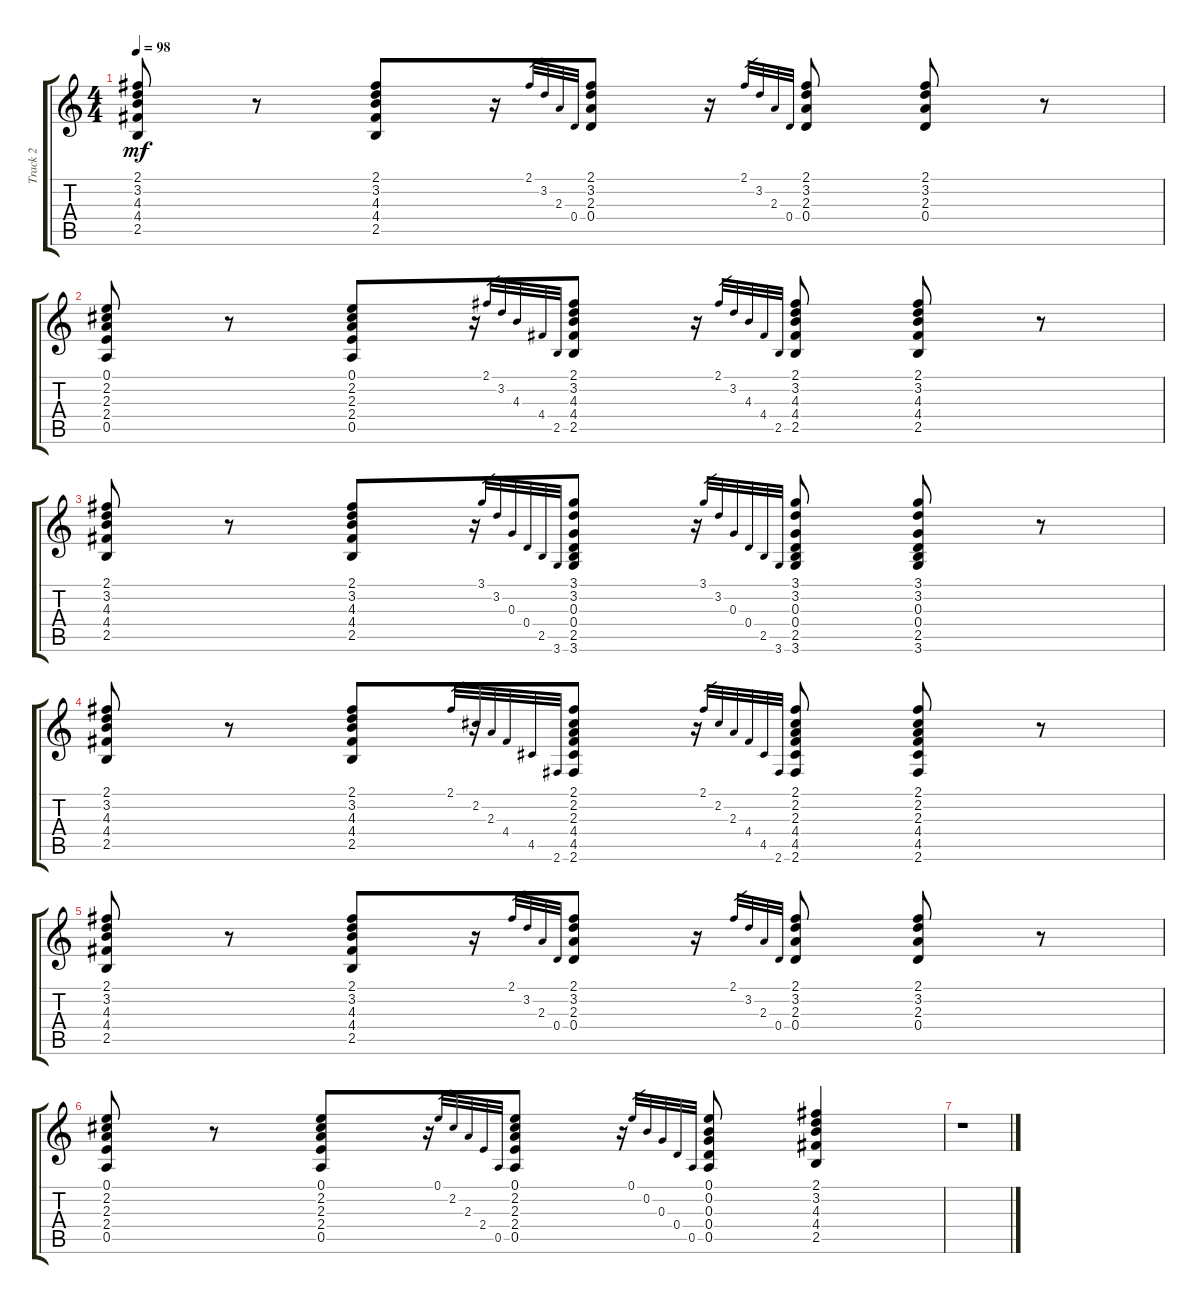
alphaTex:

\track ("Track 2" "Track 2") {instrument acousticguitarsteel}
\staff {score tabs}
\tuning (E4 B3 G3 D3 A2 E2) {hide}
\ts (4 4)
\tempo 98
\clef g2
\ks c
(2.1 3.2 4.3 4.4 2.5).8{dy mf} r.8 (2.1 3.2 4.3 4.4 2.5).8 r.16 2.1.32{gr} 3.2.32{gr} 2.3.32{gr} 0.4.32{gr} (2.1 3.2 2.3 0.4).8 r.16 2.1.32{gr} 3.2.32{gr} 2.3.32{gr} 0.4.32{gr} (2.1 3.2 2.3 0.4).8 (2.1 3.2 2.3 0.4).8 r.8 |
(0.1 2.2 2.3 2.4 0.5).8 r.8 (0.1 2.2 2.3 2.4 0.5).8 r.16 2.1.32{gr} 3.2.32{gr} 4.3.32{gr} 4.4.32{gr} 2.5.32{gr} (2.1 3.2 4.3 4.4 2.5).8 r.16 2.1.32{gr} 3.2.32{gr} 4.3.32{gr} 4.4.32{gr} 2.5.32{gr} (2.1 3.2 4.3 4.4 2.5).8 (2.1 3.2 4.3 4.4 2.5).8 r.8 |
(2.1 3.2 4.3 4.4 2.5).8 r.8 (2.1 3.2 4.3 4.4 2.5).8 r.16 3.1.32{gr} 3.2.32{gr} 0.3.32{gr} 0.4.32{gr} 2.5.32{gr} 3.6.32{gr} (3.1 3.2 0.3 0.4 2.5 3.6).8 r.16 3.1.32{gr} 3.2.32{gr} 0.3.32{gr} 0.4.32{gr} 2.5.32{gr} 3.6.32{gr} (3.1 3.2 0.3 0.4 2.5 3.6).8 (3.1 3.2 0.3 0.4 2.5 3.6).8 r.8 |
(2.1 3.2 4.3 4.4 2.5).8 r.8 (2.1 3.2 4.3 4.4 2.5).8 r.16 2.1.32{gr} 2.2.32{gr} 2.3.32{gr} 4.4.32{gr} 4.5.32{gr} 2.6.32{gr} (2.1 2.2 2.3 4.4 4.5 2.6).8 r.16 2.1.32{gr} 2.2.32{gr} 2.3.32{gr} 4.4.32{gr} 4.5.32{gr} 2.6.32{gr} (2.1 2.2 2.3 4.4 4.5 2.6).8 (2.1 2.2 2.3 4.4 4.5 2.6).8 r.8 |
(2.1 3.2 4.3 4.4 2.5).8 r.8 (2.1 3.2 4.3 4.4 2.5).8 r.16 2.1.32{gr} 3.2.32{gr} 2.3.32{gr} 0.4.32{gr} (2.1 3.2 2.3 0.4).8 r.16 2.1.32{gr} 3.2.32{gr} 2.3.32{gr} 0.4.32{gr} (2.1 3.2 2.3 0.4).8 (2.1 3.2 2.3 0.4).8 r.8 |
(0.1 2.2 2.3 2.4 0.5).8 r.8 (0.1 2.2 2.3 2.4 0.5).8 r.16 0.1.32{gr} 2.2.32{gr} 2.3.32{gr} 2.4.32{gr} 0.5.32{gr} (0.1 2.2 2.3 2.4 0.5).8 r.16 0.1.32{gr} 0.2.32{gr} 0.3.32{gr} 0.4.32{gr} 0.5.32{gr} (0.1 0.2 0.3 0.4 0.5).8 (2.1 3.2 4.3 4.4 2.5).4 |
r.1
